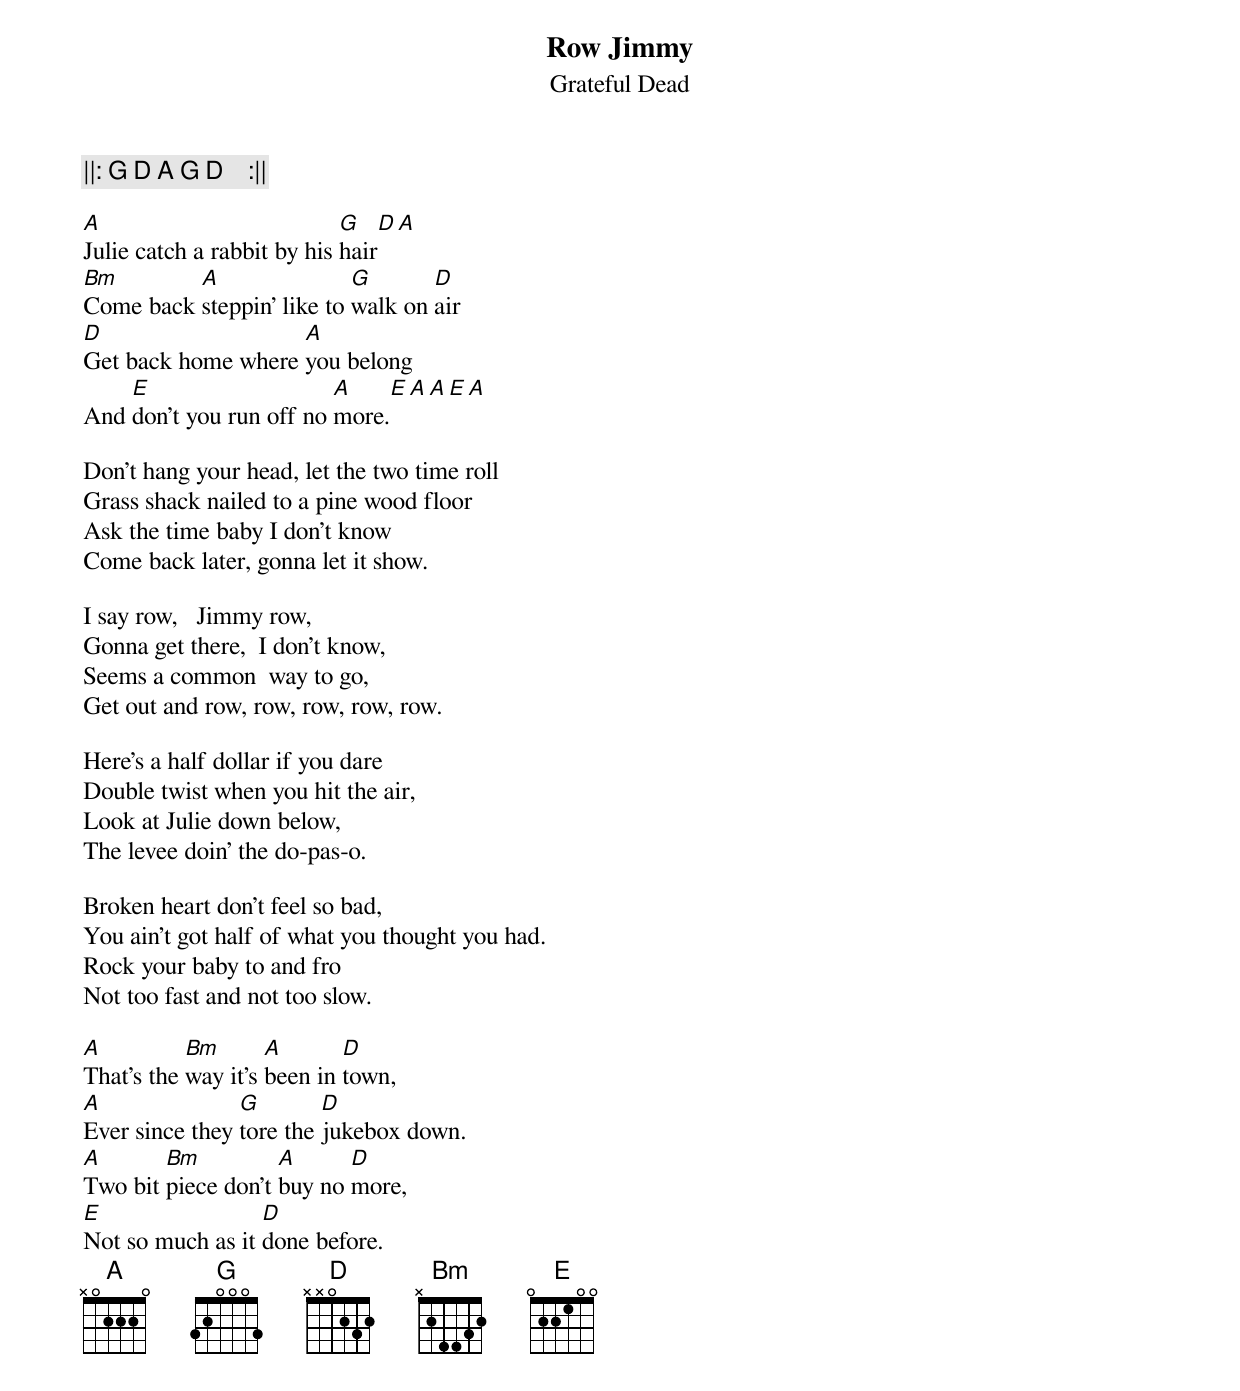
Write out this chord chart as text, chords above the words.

{t:Row Jimmy}
{st:Grateful Dead}

{c: ||: G D A G D    :||}

A                           G         D     A
Julie catch a rabbit by his hair
Bm        A                G       D
Come back steppin' like to walk on air
D                   A
Get back home where you belong
    E                    A      E     A     A  E  A
And don't you run off no more.

Don't hang your head, let the two time roll
Grass shack nailed to a pine wood floor
Ask the time baby I don't know
Come back later, gonna let it show.

I say row,   Jimmy row,
Gonna get there,  I don't know,
Seems a common  way to go,
Get out and row, row, row, row, row.

Here's a half dollar if you dare
Double twist when you hit the air,
Look at Julie down below,
The levee doin' the do-pas-o.

Broken heart don't feel so bad,
You ain't got half of what you thought you had.
Rock your baby to and fro
Not too fast and not too slow.

A          Bm       A       D
That's the way it's been in town,
A               G        D
Ever since they tore the jukebox down.
A       Bm          A      D
Two bit piece don't buy no more,
E                 D
Not so much as it done before.
